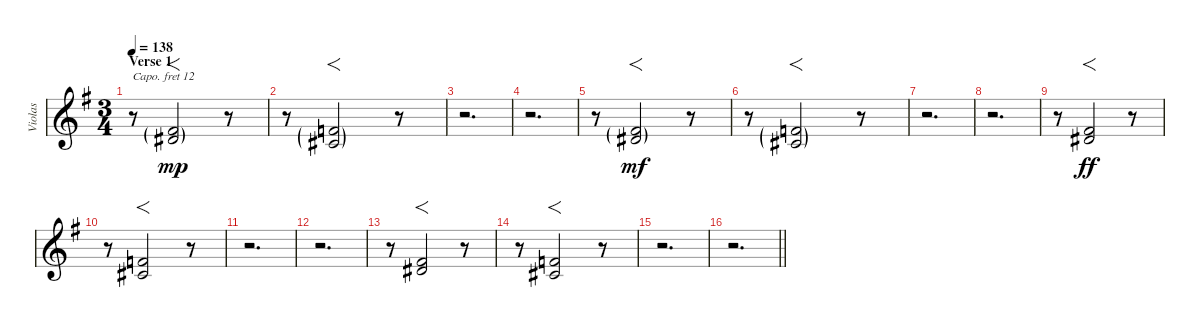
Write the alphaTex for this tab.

\track ("Violas" "Violas") {instrument stringensemble1}
\staff {score}
\capo 12
\tuning (Ab3 Db3 Gb2 B1) {hide}
\ts (3 4)
\section ("" "Verse 1")
\tempo 138
\clef g2
\ks eminor
r.8{dy ff} (5.2{g} 9.3{g}).2{f dy mp} r.8 |
r.8 (4.2{g} 7.3{g}).2{f} r.8 |
r.2{d} |
r.2{d} |
r.8 (5.2{g} 9.3{g}).2{f dy mf} r.8 |
r.8 (4.2{g} 7.3{g}).2{f} r.8 |
r.2{d} |
r.2{d} |
r.8 (5.2 9.3).2{f dy ff} r.8 |
r.8 (4.2 7.3).2{f} r.8 |
r.2{d} |
r.2{d} |
r.8 (5.2 9.3).2{f} r.8 |
r.8 (4.2 7.3).2{f} r.8 |
r.2{d} |
\barLineRight lightlight
r.2{d}
